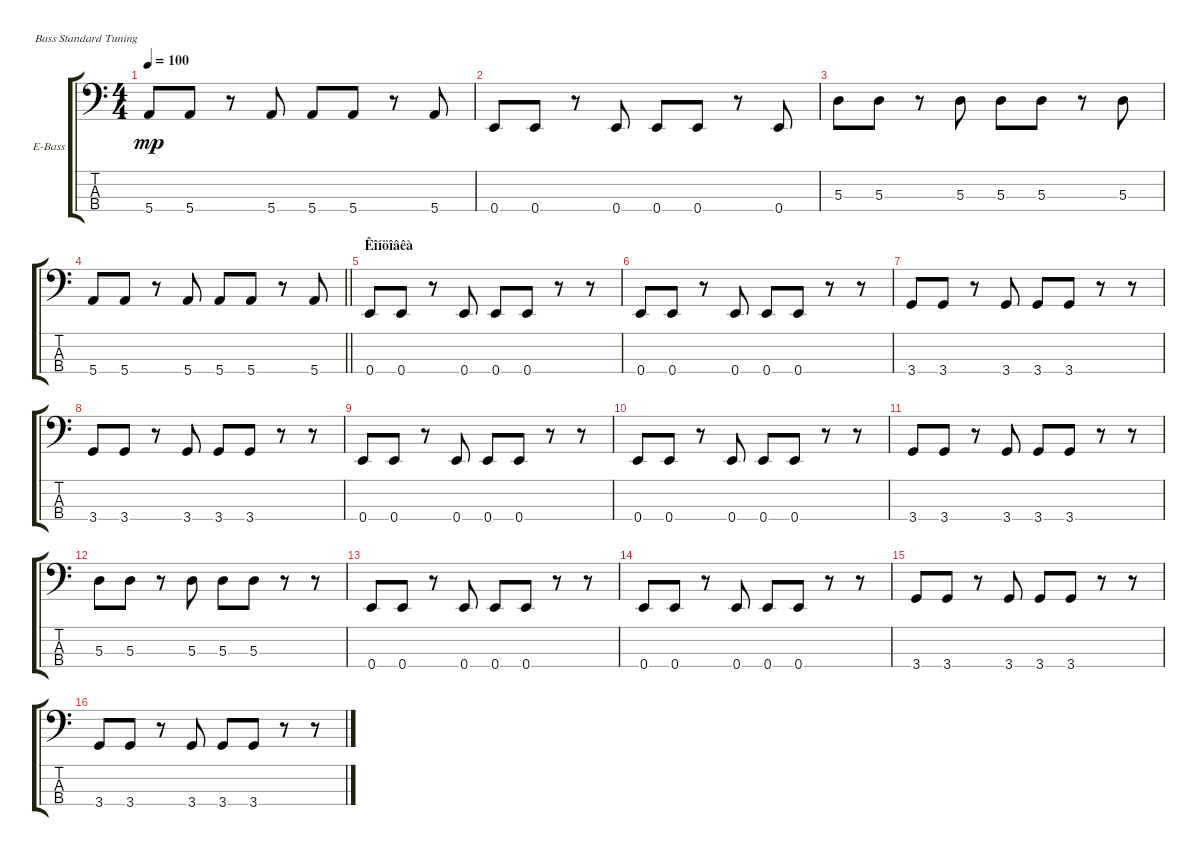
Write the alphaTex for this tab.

\bracketExtendMode groupsimilarinstruments
\firstSystemTrackNameOrientation horizontal
\otherSystemsTrackNameOrientation horizontal
\track ("Electric Bass" "E-Bass") {instrument electricbassfinger}
\staff {score tabs}
\tuning (G2 D2 A1 E1)
\ts (4 4)
\tempo 100
\clef f4
\scale
0.333333
\ks c
5.4.8{dy mp} 5.4.8 r.8 5.4.8 5.4.8 5.4.8 r.8 5.4.8 |
\scale
0.333333 0.4.8 0.4.8 r.8 0.4.8 0.4.8 0.4.8 r.8 0.4.8 |
\scale
0.333333 5.3.8 5.3.8 r.8 5.3.8 5.3.8 5.3.8 r.8 5.3.8 |
\scale
0.333333
\barLineRight lightlight
5.4.8 5.4.8 r.8 5.4.8 5.4.8 5.4.8 r.8 5.4.8 |
\section ("" "Êîíöîâêà")
\scale
0.333333 0.4.8 0.4.8 r.8 0.4.8 0.4.8 0.4.8 r.8 r.8 |
\scale
0.333333 0.4.8 0.4.8 r.8 0.4.8 0.4.8 0.4.8 r.8 r.8 |
\scale
0.333333 3.4.8 3.4.8 r.8 3.4.8 3.4.8 3.4.8 r.8 r.8 |
\scale
0.333333 3.4.8 3.4.8 r.8 3.4.8 3.4.8 3.4.8 r.8 r.8 |
\scale
0.333333 0.4.8 0.4.8 r.8 0.4.8 0.4.8 0.4.8 r.8 r.8 |
\scale
0.333333 0.4.8 0.4.8 r.8 0.4.8 0.4.8 0.4.8 r.8 r.8 |
\scale
0.333333 3.4.8 3.4.8 r.8 3.4.8 3.4.8 3.4.8 r.8 r.8 |
\scale
0.333333 5.3.8 5.3.8 r.8 5.3.8 5.3.8 5.3.8 r.8 r.8 |
\scale
0.333333 0.4.8 0.4.8 r.8 0.4.8 0.4.8 0.4.8 r.8 r.8 |
\scale
0.333333 0.4.8 0.4.8 r.8 0.4.8 0.4.8 0.4.8 r.8 r.8 |
\scale
0.333333 3.4.8 3.4.8 r.8 3.4.8 3.4.8 3.4.8 r.8 r.8 |
\scale
0.333333 3.4.8 3.4.8 r.8 3.4.8 3.4.8 3.4.8 r.8 r.8
